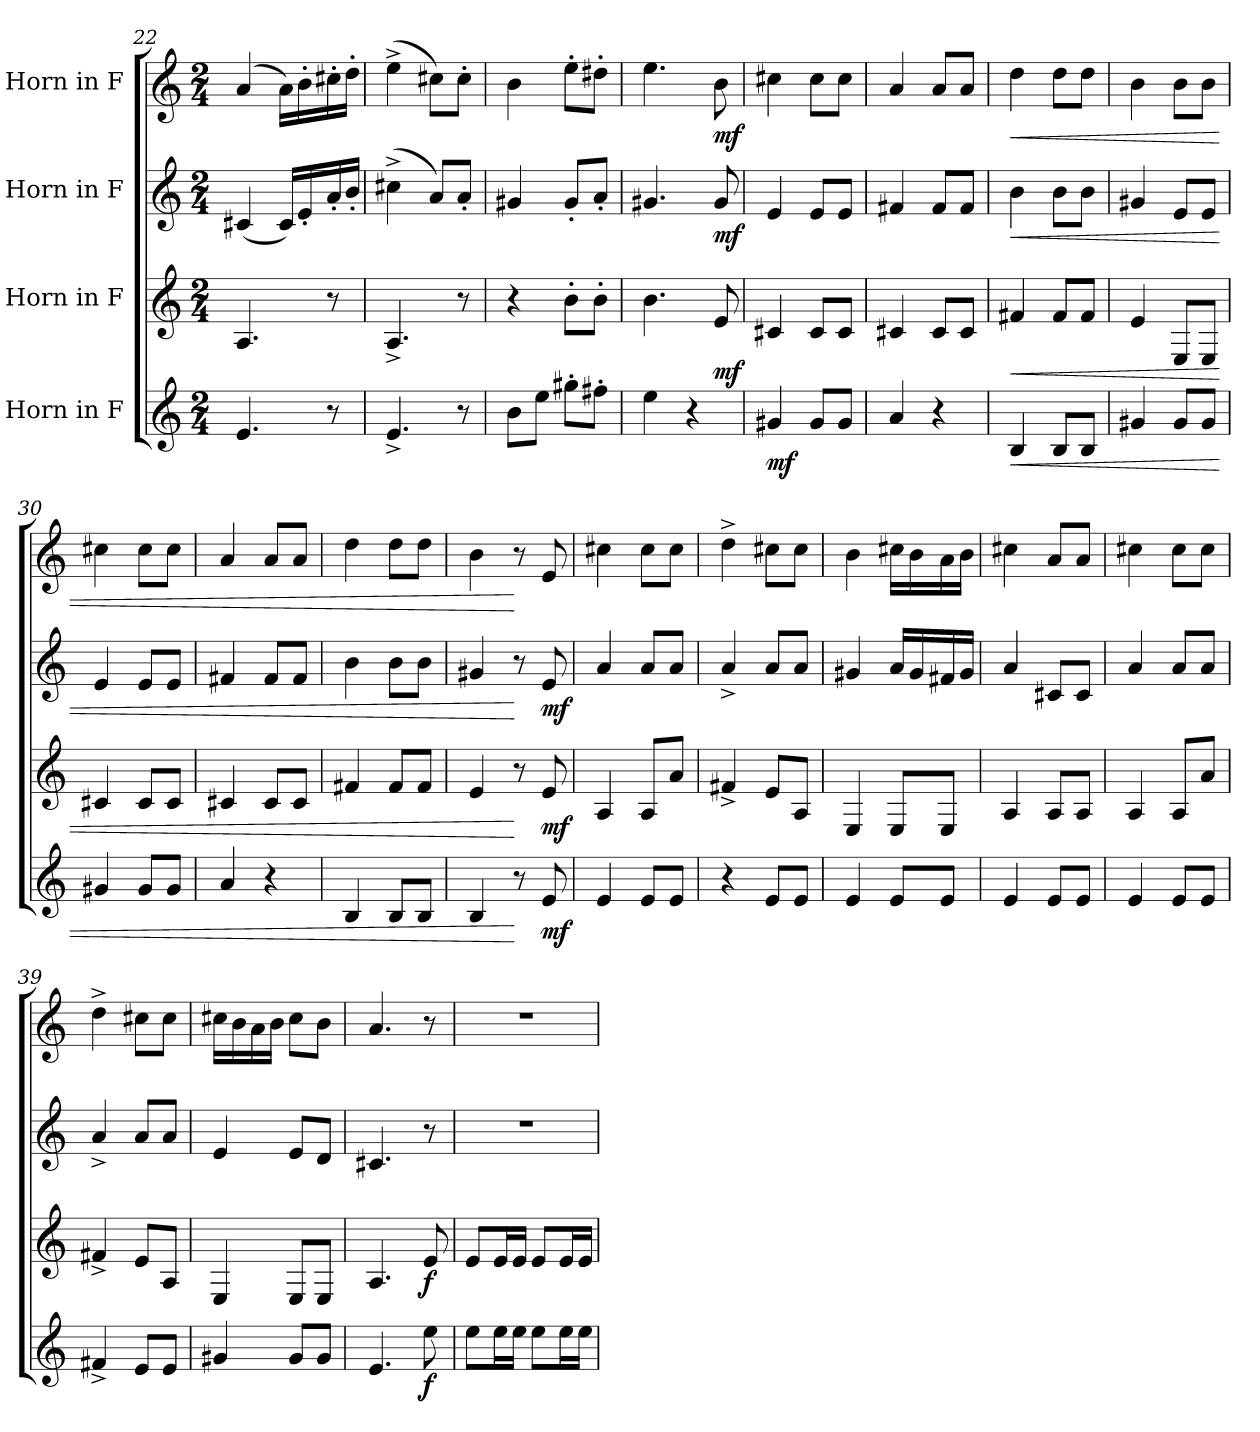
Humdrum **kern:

**kern	**dynam	**kern	**dynam	**kern	**dynam	**kern	**dynam
*part4	*part4	*part3	*part3	*part2	*part2	*part1	*part1
*staff4	*staff4	*staff3	*staff3	*staff2	*staff2	*staff1	*staff1
*I"Horn in F	*	*I"Horn in F	*	*I"Horn in F	*	*I"Horn in F	*
*clefG2	*	*clefG2	*	*clefG2	*	*clefG2	*
*ITrd4c7	*	*ITrd4c7	*	*ITrd4c7	*	*ITrd4c7	*
*k[b-]	*	*k[b-]	*	*k[b-]	*	*k[b-]	*
*M2/4	*	*M2/4	*	*M2/4	*	*M2/4	*
=22	=22	=22	=22	=22	=22	=22	=22
4.A/	.	4.D/	.	(4F#X/	.	(4d/	.
.	.	.	.	16F#/LL)	.	16d\LL)	.
.	.	.	.	16A'/	.	16e'\	.
8r	.	8r	.	16d'/	.	16f#X'\	.
.	.	.	.	16e'/JJ	.	16g'\JJ	.
=23	=23	=23	=23	=23	=23	=23	=23
4.A^/	.	4.D^/	.	(4f#X^\	.	(4a^\	.
.	.	.	.	8d/L)	.	8f#X\L)	.
8r	.	8r	.	8d'/J	.	8f#'\J	.
=24	=24	=24	=24	=24	=24	=24	=24
8e\L	.	4r	.	4c#X/	.	4e\	.
8a\J	.	.	.	.	.	.	.
8cc#X'\L	.	8e'\L	.	8c#'/L	.	8a'\L	.
8bn'\J	.	8e'\J	.	8d'/J	.	8g#X'\J	.
=25	=25	=25	=25	=25	=25	=25	=25
4a\	.	4.e\	.	4.c#X/	.	4.a\	.
4r	.	.	.	.	.	.	.
!	!	!	!LO:DY:b	!	!LO:DY:b	!	!LO:DY:b
.	.	8A/	mf	8c#/	mf	8e\	mf
=26	=26	=26	=26	=26	=26	=26	=26
!	!LO:DY:b	!	!	!	!	!	!
4c#X/	mf	4F#X/	.	4A/	.	4f#X\	.
8c#/L	.	8F#/L	.	8A/L	.	8f#\L	.
8c#/J	.	8F#/J	.	8A/J	.	8f#\J	.
=27	=27	=27	=27	=27	=27	=27	=27
4d/	.	4F#X/	.	4Bn/	.	4d/	.
4r	.	8F#/L	.	8B/L	.	8d/L	.
.	.	8F#/J	.	8B/J	.	8d/J	.
!!LO:LB:g=z
=28	=28	=28	=28	=28	=28	=28	=28
!	!LO:HP:b	!	!LO:HP:b	!	!LO:HP:b	!	!LO:HP:b
4E/	<	4Bn/	<	4e\	<	4g\	<
8E/L	.	8B/L	.	8e\L	.	8g\L	.
8E/J	.	8B/J	.	8e\J	.	8g\J	.
=29	=29	=29	=29	=29	=29	=29	=29
4c#X/	.	4A/	.	4c#X/	.	4e\	.
8c#/L	.	8AA/L	.	8A/L	.	8e\L	.
8c#/J	.	8AA/J	.	8A/J	.	8e\J	.
=30	=30	=30	=30	=30	=30	=30	=30
4c#X/	.	4F#X/	.	4A/	.	4f#X\	.
8c#/L	.	8F#/L	.	8A/L	.	8f#\L	.
8c#/J	.	8F#/J	.	8A/J	.	8f#\J	.
=31	=31	=31	=31	=31	=31	=31	=31
4d/	.	4F#X/	.	4Bn/	.	4d/	.
4r	.	8F#/L	.	8B/L	.	8d/L	.
.	.	8F#/J	.	8B/J	.	8d/J	.
=32	=32	=32	=32	=32	=32	=32	=32
4E/	.	4Bn/	.	4e\	.	4g\	.
8E/L	.	8B/L	.	8e\L	.	8g\L	.
8E/J	.	8B/J	.	8e\J	.	8g\J	.
=33	=33	=33	=33	=33	=33	=33	=33
4E/	.	4A/	.	4c#X/	.	4e\	.
8r	[	8r	[	8r	[	8r	[
!	!LO:DY:b	!	!LO:DY:b	!	!LO:DY:b	!	!LO:DY:b
!	!	!	!	!	!	!	!LO:DY:n=1:b
8A/	mf	8A/	mf	8A/	mf	8A/	mf mf
=34	=34	=34	=34	=34	=34	=34	=34
4A/	.	4D/	.	4d/	.	4f#X\	.
8A/L	.	8D/L	.	8d/L	.	8f#\L	.
8A/J	.	8d/J	.	8d/J	.	8f#\J	.
=35	=35	=35	=35	=35	=35	=35	=35
4r	.	4Bn^/	.	4d^/	.	4g^\	.
8A/L	.	8A/L	.	8d/L	.	8f#X\L	.
8A/J	.	8D/J	.	8d/J	.	8f#\J	.
!!LO:PB:g=z
=36	=36	=36	=36	=36	=36	=36	=36
4A/	.	4AA/	.	4c#X/	.	4e\	.
8A/L	.	8AA/L	.	16d/LL	.	16f#X\LL	.
.	.	.	.	16c#/	.	16e\	.
8A/J	.	8AA/J	.	16Bn/	.	16d\	.
.	.	.	.	16c#/JJ	.	16e\JJ	.
=37	=37	=37	=37	=37	=37	=37	=37
4A/	.	4D/	.	4d/	.	4f#X\	.
8A/L	.	8D/L	.	8F#X/L	.	8d/L	.
8A/J	.	8D/J	.	8F#/J	.	8d/J	.
=38	=38	=38	=38	=38	=38	=38	=38
4A/	.	4D/	.	4d/	.	4f#X\	.
8A/L	.	8D/L	.	8d/L	.	8f#\L	.
8A/J	.	8d/J	.	8d/J	.	8f#\J	.
=39	=39	=39	=39	=39	=39	=39	=39
4Bn^/	.	4Bn^/	.	4d^/	.	4g^\	.
8A/L	.	8A/L	.	8d/L	.	8f#X\L	.
8A/J	.	8D/J	.	8d/J	.	8f#\J	.
=40	=40	=40	=40	=40	=40	=40	=40
4c#X/	.	4AA/	.	4A/	.	16f#X\LL	.
.	.	.	.	.	.	16e\	.
.	.	.	.	.	.	16d\	.
.	.	.	.	.	.	16e\JJ	.
8c#/L	.	8AA/L	.	8A/L	.	8f#\L	.
8c#/J	.	8AA/J	.	8G/J	.	8e\J	.
=41	=41	=41	=41	=41	=41	=41	=41
4.A/	.	4.D/	.	4.F#X/	.	4.d/	.
!	!LO:DY:b	!	!LO:DY:b	!	!	!	!
8a\	f	8A/	f	8r	.	8r	.
=42	=42	=42	=42	=42	=42	=42	=42
8a\L	.	8A/L	.	2r	.	2r	.
16a\L	.	16A/L	.	.	.	.	.
16a\JJ	.	16A/JJ	.	.	.	.	.
8a\L	.	8A/L	.	.	.	.	.
16a\L	.	16A/L	.	.	.	.	.
16a\JJ	.	16A/JJ	.	.	.	.	.
=	=	=	=	=	=	=	=
*-	*-	*-	*-	*-	*-	*-	*-
